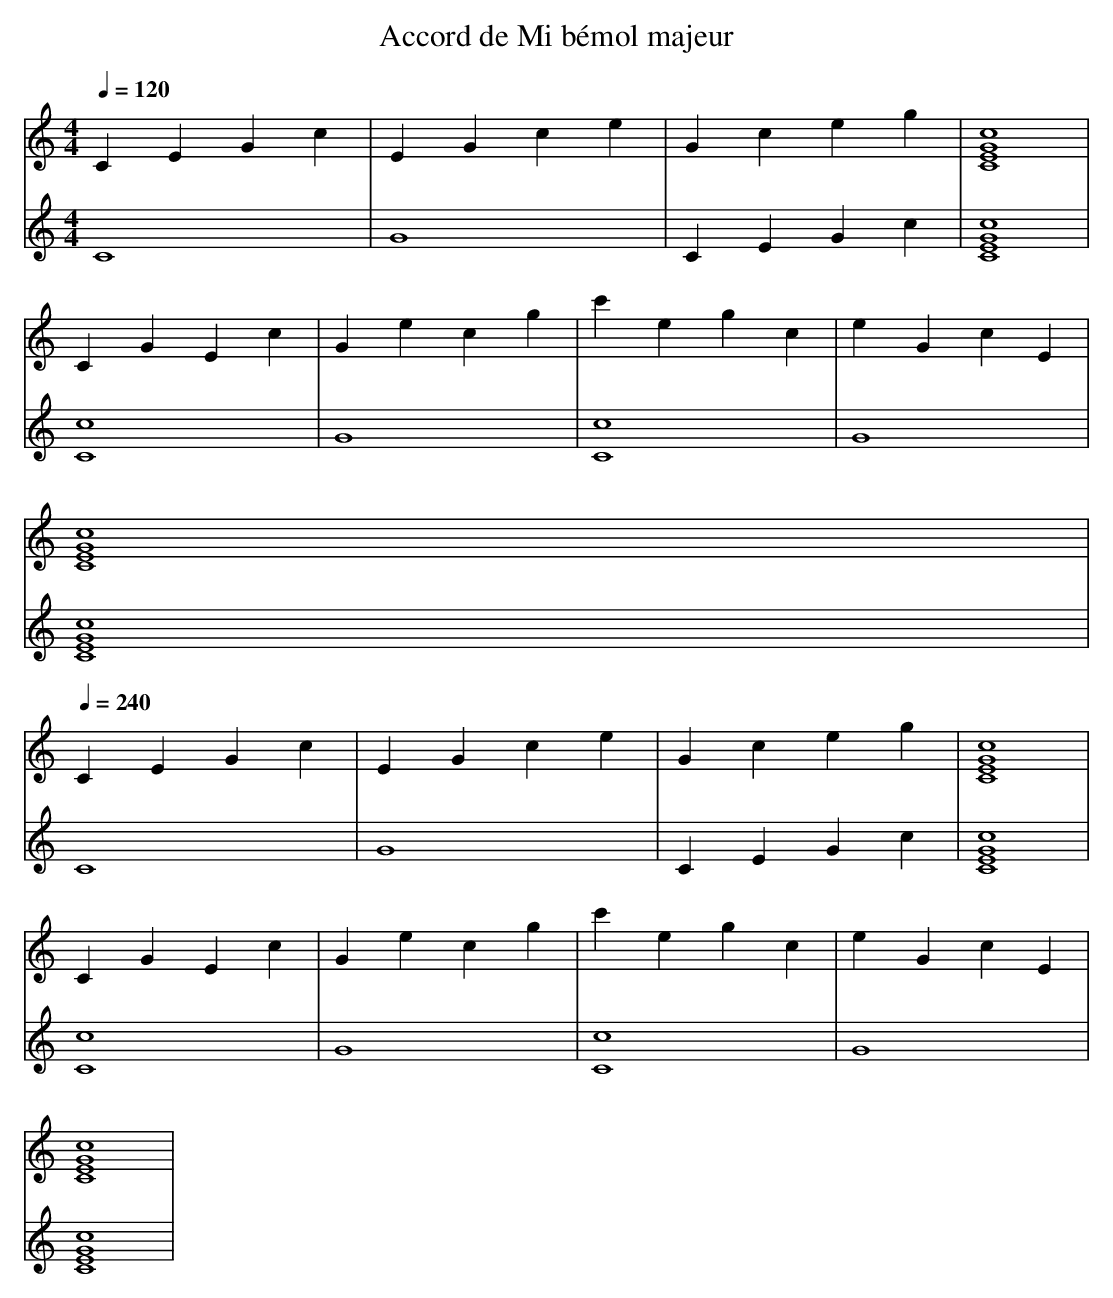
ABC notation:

X:1
T:Accord de Mi bémol majeur
M: 4/4
L: 1/4
Q:1/4=120
K:C
V:1
C E G c | E G c e | G c e g | [C4 E4 G4 c4] |
C G E c | G e c g | c' e g c | e G c E |
[C4 E4 G4 c4] |
Q:1/4=240
C E G c | E G c e | G c e g | [C4 E4 G4 c4] |
C G E c | G e c g | c' e g c | e G c E |
[C4 E4 G4 c4] |
V:2
C4 | G4 | C E G c | [C4 E4 G4 c4] |
[C4 c4] | G4 | [C4 c4] | G4 |
[C4 E4 G4 c4] |
Q:1/4=240
C4 | G4 | C E G c | [C4 E4 G4 c4] |
[C4 c4] | G4 | [C4 c4] | G4 |
[C4 E4 G4 c4] |
